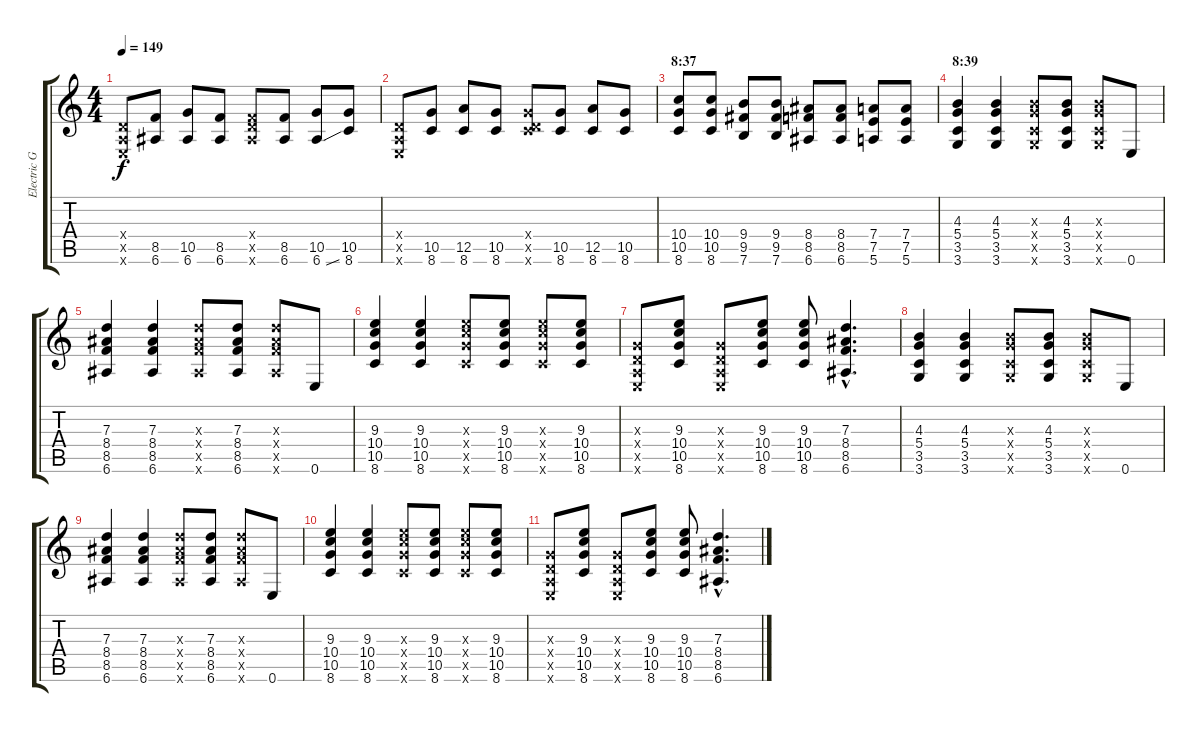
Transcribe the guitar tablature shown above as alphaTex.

\track ("Electric Guitar 2" "Electric G") {instrument electricguitarclean}
\staff {score tabs}
\tuning (E4 B3 G3 D3 A2 E2) {hide}
\ts (4 4)
\tempo 149
\clef g2
\ks c
(0.4{x} 0.5{x} 0.6{x}).8{dy f} (8.5 6.6).8 (10.5 6.6).8 (8.5 6.6).8 (0.4{x} 8.5{x} 6.6{x}).8 (8.5 6.6).8 (10.5 6.6{ss}).8 (10.5 8.6).8 |
(0.4{x} 0.5{x} 0.6{x}).8 (10.5 8.6).8 (12.5 8.6).8 (10.5 8.6).8 (0.4{x} 10.5{x} 8.6{x}).8 (10.5 8.6).8 (12.5 8.6).8 (10.5 8.6).8 |
\section ("" "8:37")
(10.4 10.5 8.6).8 (10.4 10.5 8.6).8 (9.4 9.5 7.6).8 (9.4 9.5 7.6).8 (8.4 8.5 6.6).8 (8.4 8.5 6.6).8 (7.4 7.5 5.6).8 (7.4 7.5 5.6).8 |
\section ("" "8:39")
(4.3 5.4 3.5 3.6).4 (4.3 5.4 3.5 3.6).4 (4.3{x} 5.4{x} 3.5{x} 3.6{x}).8 (4.3 5.4 3.5 3.6).8 (4.3{x} 5.4{x} 3.5{x} 3.6{x}).8 0.6.8 |
(7.3 8.4 8.5 6.6).4 (7.3 8.4 8.5 6.6).4 (7.3{x} 8.4{x} 8.5{x} 6.6{x}).8 (7.3 8.4 8.5 6.6).8 (7.3{x} 8.4{x} 8.5{x} 6.6{x}).8 0.6.8 |
(9.3 10.4 10.5 8.6).4 (9.3 10.4 10.5 8.6).4 (9.3{x} 10.4{x} 10.5{x} 8.6{x}).8 (9.3 10.4 10.5 8.6).8 (9.3{x} 10.4{x} 10.5{x} 8.6{x}).8 (9.3 10.4 10.5 8.6).8 |
(0.3{x} 0.4{x} 0.5{x} 0.6{x}).8 (9.3 10.4 10.5 8.6).8 (0.3{x} 0.4{x} 0.5{x} 0.6{x}).8 (9.3 10.4 10.5 8.6).8 (9.3 10.4 10.5 8.6).8 (7.3{hac} 8.4{hac} 8.5{hac} 6.6{hac}).4{d} |
(4.3 5.4 3.5 3.6).4 (4.3 5.4 3.5 3.6).4 (4.3{x} 5.4{x} 3.5{x} 3.6{x}).8 (4.3 5.4 3.5 3.6).8 (4.3{x} 5.4{x} 3.5{x} 3.6{x}).8 0.6.8 |
(7.3 8.4 8.5 6.6).4 (7.3 8.4 8.5 6.6).4 (7.3{x} 8.4{x} 8.5{x} 6.6{x}).8 (7.3 8.4 8.5 6.6).8 (7.3{x} 8.4{x} 8.5{x} 6.6{x}).8 0.6.8 |
(9.3 10.4 10.5 8.6).4 (9.3 10.4 10.5 8.6).4 (9.3{x} 10.4{x} 10.5{x} 8.6{x}).8 (9.3 10.4 10.5 8.6).8 (9.3{x} 10.4{x} 10.5{x} 8.6{x}).8 (9.3 10.4 10.5 8.6).8 |
(0.3{x} 0.4{x} 0.5{x} 0.6{x}).8 (9.3 10.4 10.5 8.6).8 (0.3{x} 0.4{x} 0.5{x} 0.6{x}).8 (9.3 10.4 10.5 8.6).8 (9.3 10.4 10.5 8.6).8 (7.3{hac} 8.4{hac} 8.5{hac} 6.6{hac}).4{d}
